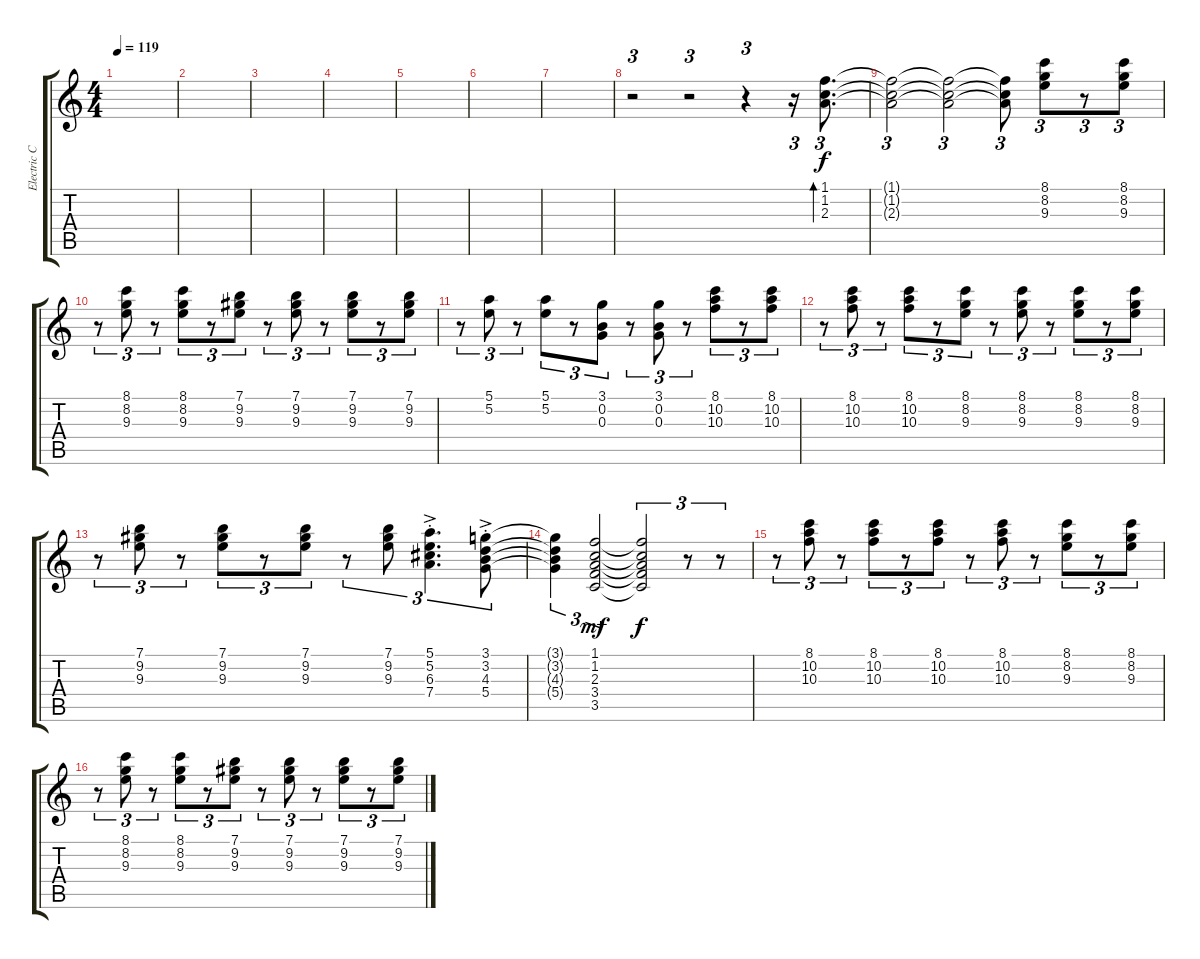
\track ("Electric CLEAN guitar 2" "Electric C") {instrument electricguitarclean}
\staff {score tabs}
\tuning (E4 B3 G3 D3 A2 E2) {hide}
\ts (4 4)
\tempo 119
\clef g2
\ks c
|
|
|
|
|
|
|
r.2{tu (3 2)} r.2{tu (3 2)} r.4{tu (3 2)} r.16{tu (3 2)} (1.1 1.2 2.3).8{d tu (3 2) bd 60} |
(1.1{t} 1.2{t} 2.3{t}).2{tu (3 2)} (1.1{t} 1.2{t} 2.3{t}).2{tu (3 2)} (1.1{t} 1.2{t} 2.3{t}).8{tu (3 2)} (8.1 8.2 9.3).8{tu (3 2)} r.8{tu (3 2)} (8.1 8.2 9.3).8{tu (3 2)} |
r.8{tu (3 2)} (8.1 8.2 9.3).8{tu (3 2)} r.8{tu (3 2)} (8.1 8.2 9.3).8{tu (3 2)} r.8{tu (3 2)} (7.1 9.2 9.3).8{tu (3 2)} r.8{tu (3 2)} (7.1 9.2 9.3).8{tu (3 2)} r.8{tu (3 2)} (7.1 9.2 9.3).8{tu (3 2)} r.8{tu (3 2)} (7.1 9.2 9.3).8{tu (3 2)} |
r.8{tu (3 2)} (5.1 5.2).8{tu (3 2)} r.8{tu (3 2)} (5.1 5.2).8{tu (3 2)} r.8{tu (3 2)} (3.1 0.2 0.3).8{tu (3 2)} r.8{tu (3 2)} (3.1 0.2 0.3).8{tu (3 2)} r.8{tu (3 2)} (8.1 10.2 10.3).8{tu (3 2)} r.8{tu (3 2)} (8.1 10.2 10.3).8{tu (3 2)} |
r.8{tu (3 2)} (8.1 10.2 10.3).8{tu (3 2)} r.8{tu (3 2)} (8.1 10.2 10.3).8{tu (3 2)} r.8{tu (3 2)} (8.1 8.2 9.3).8{tu (3 2)} r.8{tu (3 2)} (8.1 8.2 9.3).8{tu (3 2)} r.8{tu (3 2)} (8.1 8.2 9.3).8{tu (3 2)} r.8{tu (3 2)} (8.1 8.2 9.3).8{tu (3 2)} |
r.8{tu (3 2)} (7.1 9.2 9.3).8{tu (3 2)} r.8{tu (3 2)} (7.1 9.2 9.3).8{tu (3 2)} r.8{tu (3 2)} (7.1 9.2 9.3).8{tu (3 2)} r.8{tu (3 2)} (7.1 9.2 9.3).8{tu (3 2)} (5.1{ac st} 5.2{ac st} 6.3{ac st} 7.4{ac st}).4{d tu (3 2)} (3.1{ac st} 3.2{ac st} 4.3{ac st} 5.4{ac st}).8{tu (3 2)} |
(3.1{t} 3.2{t} 4.3{t} 5.4{t}).4{tu (3 2) dy f} (1.1 1.2 2.3 3.4 3.5).2{tu (3 2) dy mf} (1.1{t} 1.2{t} 2.3{t} 3.4{t} 3.5{t}).2{tu (3 2) dy f} r.8{tu (3 2)} r.8{tu (3 2)} |
r.8{tu (3 2)} (8.1 10.2 10.3).8{tu (3 2)} r.8{tu (3 2)} (8.1 10.2 10.3).8{tu (3 2)} r.8{tu (3 2)} (8.1 10.2 10.3).8{tu (3 2)} r.8{tu (3 2)} (8.1 10.2 10.3).8{tu (3 2)} r.8{tu (3 2)} (8.1 8.2 9.3).8{tu (3 2)} r.8{tu (3 2)} (8.1 8.2 9.3).8{tu (3 2)} |
r.8{tu (3 2)} (8.1 8.2 9.3).8{tu (3 2)} r.8{tu (3 2)} (8.1 8.2 9.3).8{tu (3 2)} r.8{tu (3 2)} (7.1 9.2 9.3).8{tu (3 2)} r.8{tu (3 2)} (7.1 9.2 9.3).8{tu (3 2)} r.8{tu (3 2)} (7.1 9.2 9.3).8{tu (3 2)} r.8{tu (3 2)} (7.1 9.2 9.3).8{tu (3 2)}
